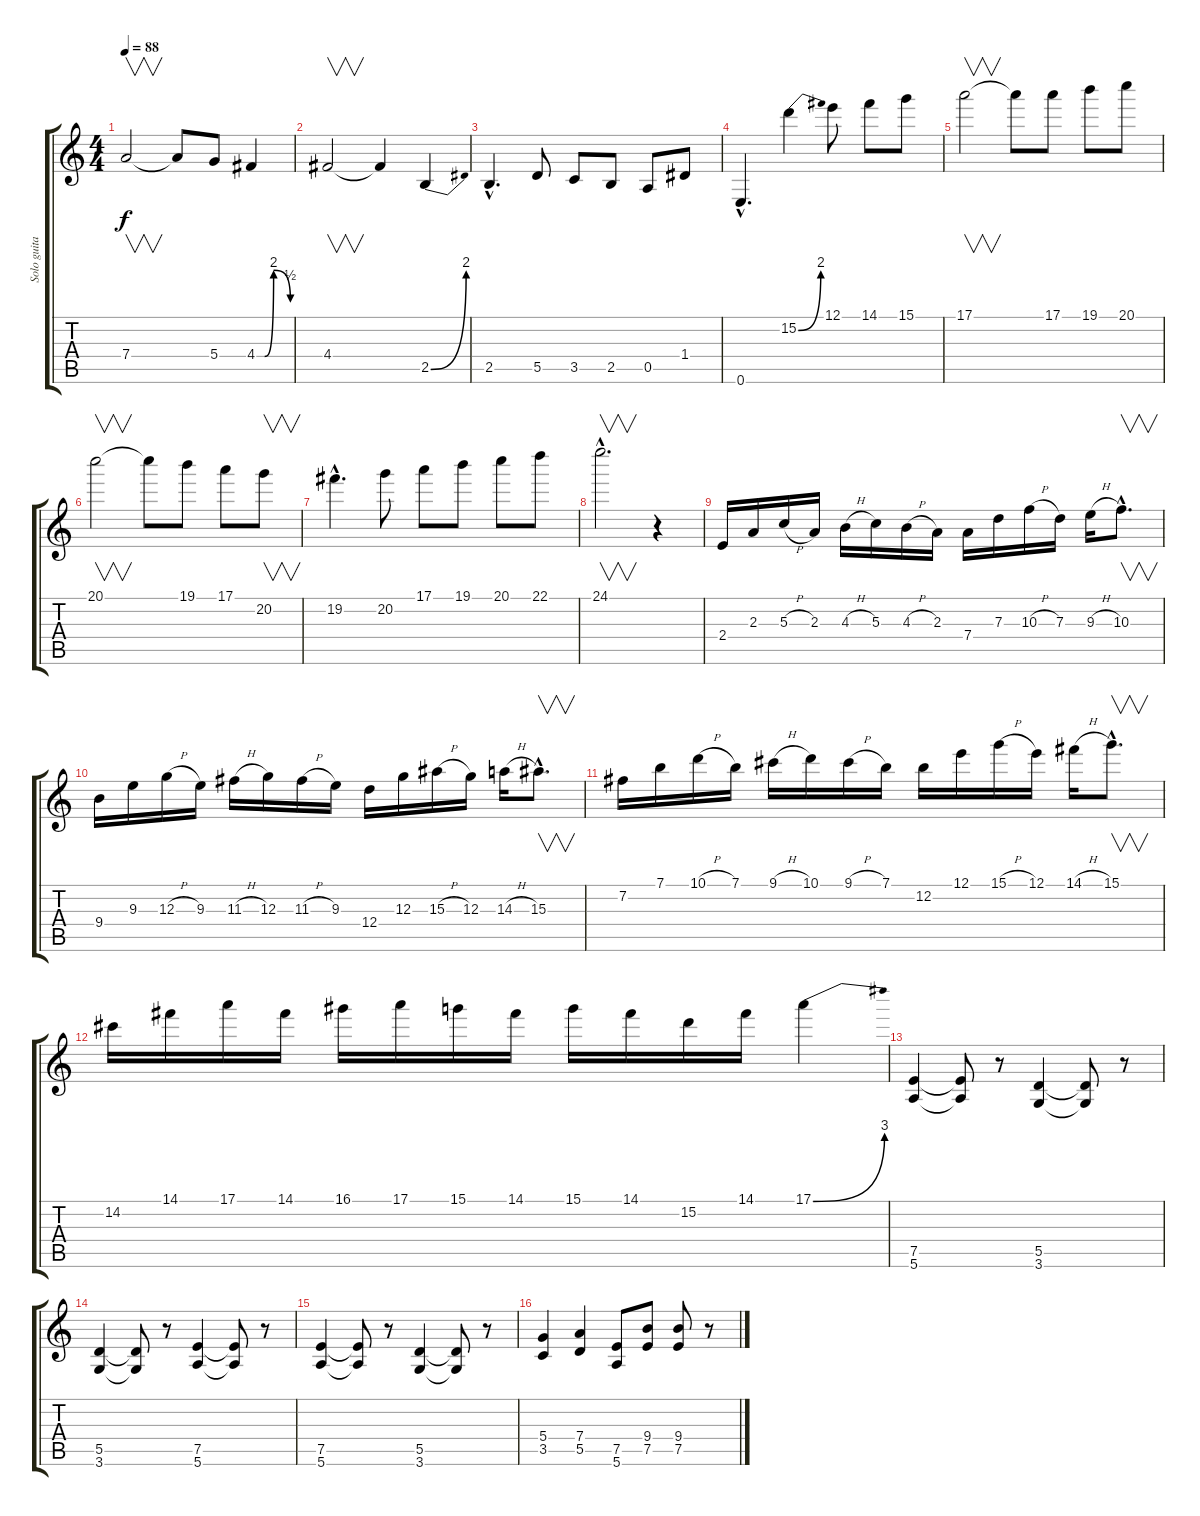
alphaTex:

\track ("Solo guitar" "Solo guita") {instrument distortionguitar}
\staff {score tabs}
\tuning (E4 B3 G3 D3 A2 E2) {hide}
\ts (4 4)
\tempo 88
\clef g2
\ks c
7.4.2{v dy f} 7.4{t}.8 5.4.8 4.4{be (custom 0 0 14 0 30 8 60 2)}.4 |
4.4.2{v} 4.4{t}.4 2.5{be (bend 0 0 60 8)}.4 |
2.5{hac}.4{d} 5.5.8 3.5.8 2.5.8 0.5.8 1.4.8 |
0.6{hac}.4{d} 15.2{be (bend 0 0 60 8)}.4 12.1.8 14.1.8 15.1.8 |
17.1.2{v} 17.1{t}.8 17.1.8 19.1.8 20.1.8 |
20.1.2{v} 20.1{t}.8 19.1.8 17.1.8 20.2.8{v} |
19.2{hac}.4{d} 20.2.8 17.1.8 19.1.8 20.1.8 22.1.8 |
24.1{hac}.2{v d} r.4 |
2.4.16 2.3.16 5.3{h}.16 2.3.16 4.3{h}.16 5.3.16 4.3{h}.16 2.3.16 7.4.16 7.3.16 10.3{h}.16 7.3.16 9.3{h}.16 10.3{hac}.8{v d} |
9.4.16 9.3.16 12.3{h}.16 9.3.16 11.3{h}.16 12.3.16 11.3{h}.16 9.3.16 12.4.16 12.3.16 15.3{h}.16 12.3.16 14.3{h}.16 15.3{hac}.8{v d} |
7.2.16 7.1.16 10.1{h}.16 7.1.16 9.1{h}.16 10.1.16 9.1{h}.16 7.1.16 12.2.16 12.1.16 15.1{h}.16 12.1.16 14.1{h}.16 15.1{hac}.8{v d} |
14.2.16 14.1.16 17.1.16 14.1.16 16.1.16 17.1.16 15.1.16 14.1.16 15.1.16 14.1.16 15.2.16 14.1.16 17.1{be (bend 0 0 60 12)}.4 |
(7.5 5.6).4 (7.5{t} 5.6{t}).8 r.8 (5.5 3.6).4 (5.5{t} 3.6{t}).8 r.8 |
(5.5 3.6).4 (5.5{t} 3.6{t}).8 r.8 (7.5 5.6).4 (7.5{t} 5.6{t}).8 r.8 |
(7.5 5.6).4 (7.5{t} 5.6{t}).8 r.8 (5.5 3.6).4 (5.5{t} 3.6{t}).8 r.8 |
(5.4 3.5).4 (7.4 5.5).4 (7.5 5.6).8 (9.4 7.5).8 (9.4 7.5{ss}).8 r.8
